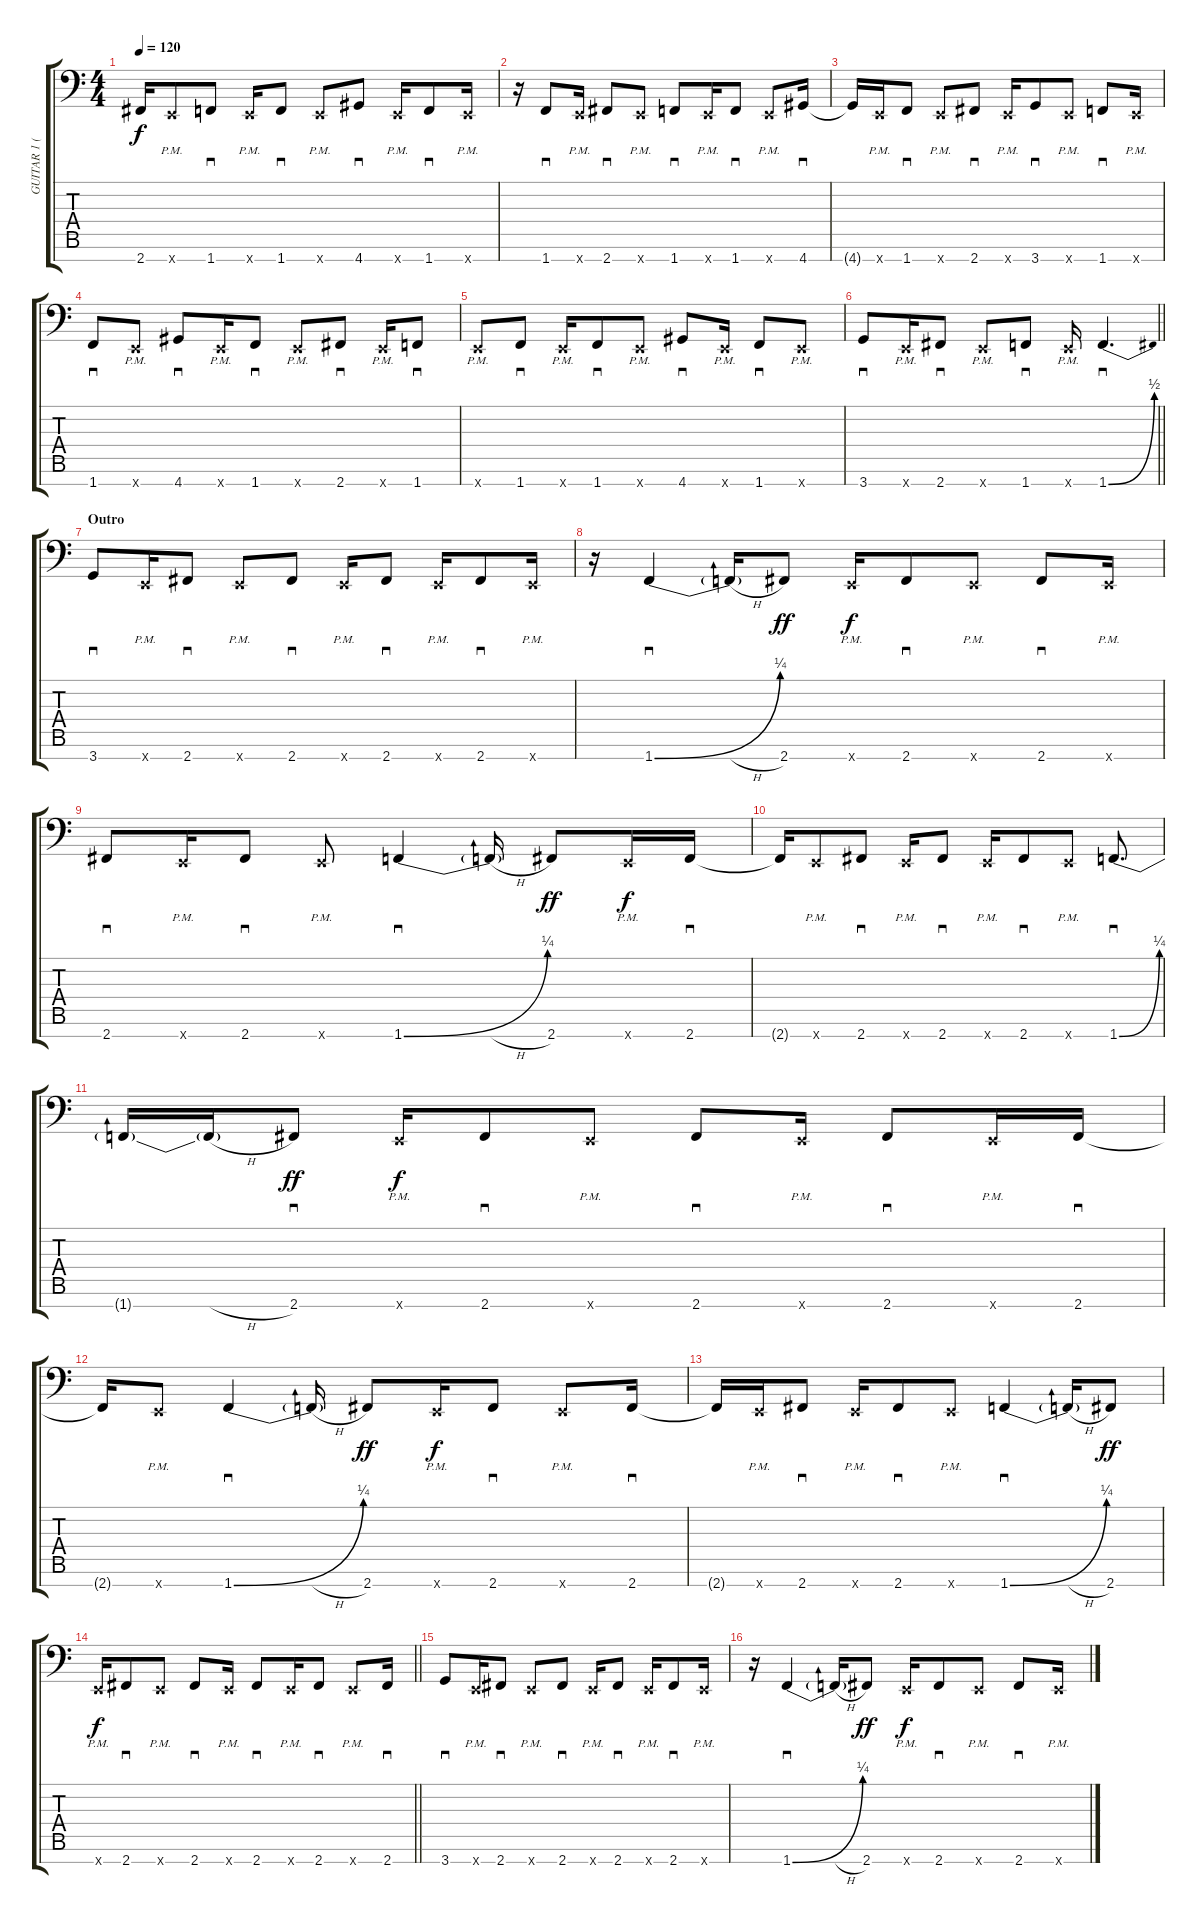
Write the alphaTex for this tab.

\track ("GUITAR 1 (Fredrik Thordendal)" "GUITAR 1 (") {instrument overdrivenguitar}
\staff {score tabs}
\tuning (A3 E3 C3 G2 D2 A1 E1) {hide}
\ts (4 4)
\tempo 120
\clef f4
\ks c
2.7{t}.16{dy f} 0.7{pm x}.8 1.7.8{sd} 0.7{pm x}.16 1.7.8{sd} 0.7{pm x}.8 4.7.8{sd} 0.7{pm x}.16 1.7.8{sd} 0.7{pm x}.16 |
r.16 1.7.8{sd} 0.7{pm x}.16 2.7.8{sd} 0.7{pm x}.8 1.7.8{sd} 0.7{pm x}.16 1.7.8{sd} 0.7{pm x}.8 4.7.16{sd} |
4.7{t}.16 0.7{pm x}.16 1.7.8{sd} 0.7{pm x}.8 2.7.8{sd} 0.7{pm x}.16 3.7.8{sd} 0.7{pm x}.8 1.7.8{sd} 0.7{pm x}.16 |
1.7.8{sd} 0.7{pm x}.8 4.7.8{sd} 0.7{pm x}.16 1.7.8{sd} 0.7{pm x}.8 2.7.8{sd} 0.7{pm x}.16 1.7.8{sd} |
0.7{pm x}.8 1.7.8{sd} 0.7{pm x}.16 1.7.8{sd} 0.7{pm x}.8 4.7.8{sd} 0.7{pm x}.16 1.7.8{sd} 0.7{pm x}.8 |
\barLineRight lightlight
3.7.8{sd} 0.7{pm x}.16 2.7.8{sd} 0.7{pm x}.8 1.7.8{sd} 0.7{pm x}.16 1.7{be (bend 0 0 60 2)}.4{d sd} |
\section ("" "Outro")
3.7.8{sd} 0.7{pm x}.16 2.7.8{sd} 0.7{pm x}.8 2.7.8{sd} 0.7{pm x}.16 2.7.8{sd} 0.7{pm x}.16 2.7.8{sd} 0.7{pm x}.16 |
r.16 1.7{be (bend 0 0 60 1)}.4{sd} 1.7{h t}.16 2.7.8{dy ff} 0.7{pm x}.16{dy f} 2.7.8{sd} 0.7{pm x}.8 2.7.8{sd} 0.7{pm x}.16 |
2.7.8{sd} 0.7{pm x}.16 2.7.8{sd} 0.7{pm x}.8 1.7{be (bend 0 0 60 1)}.4{sd} 1.7{h t}.16 2.7.8{dy ff} 0.7{pm x}.16{dy f} 2.7.16{sd} |
2.7{t}.16 0.7{pm x}.8 2.7.8{sd} 0.7{pm x}.16 2.7.8{sd} 0.7{pm x}.16 2.7.8{sd} 0.7{pm x}.8 1.7{be (bend 0 0 60 1)}.8{d sd} |
1.7{t}.16 1.7{h t}.16 2.7.8{sd dy ff} 0.7{pm x}.16{dy f} 2.7.8{sd} 0.7{pm x}.8 2.7.8{sd} 0.7{pm x}.16 2.7.8{sd} 0.7{pm x}.16 2.7.16{sd} |
2.7{t}.16 0.7{pm x}.8 1.7{be (bend 0 0 60 1)}.4{sd} 1.7{h t}.16 2.7.8{dy ff} 0.7{pm x}.16{dy f} 2.7.8{sd} 0.7{pm x}.8 2.7.16{sd} |
2.7{t}.16 0.7{pm x}.16 2.7.8{sd} 0.7{pm x}.16 2.7.8{sd} 0.7{pm x}.8 1.7{be (bend 0 0 60 1)}.4{sd} 1.7{h t}.16 2.7.8{dy ff} |
\barLineRight lightlight
0.7{pm x}.16{dy f} 2.7.8{sd} 0.7{pm x}.8 2.7.8{sd} 0.7{pm x}.16 2.7.8{sd} 0.7{pm x}.16 2.7.8{sd} 0.7{pm x}.8 2.7.16{sd} |
3.7.8{sd} 0.7{pm x}.16 2.7.8{sd} 0.7{pm x}.8 2.7.8{sd} 0.7{pm x}.16 2.7.8{sd} 0.7{pm x}.16 2.7.8{sd} 0.7{pm x}.16 |
r.16 1.7{be (bend 0 0 60 1)}.4{sd} 1.7{h t}.16 2.7.8{dy ff} 0.7{pm x}.16{dy f} 2.7.8{sd} 0.7{pm x}.8 2.7.8{sd} 0.7{pm x}.16
